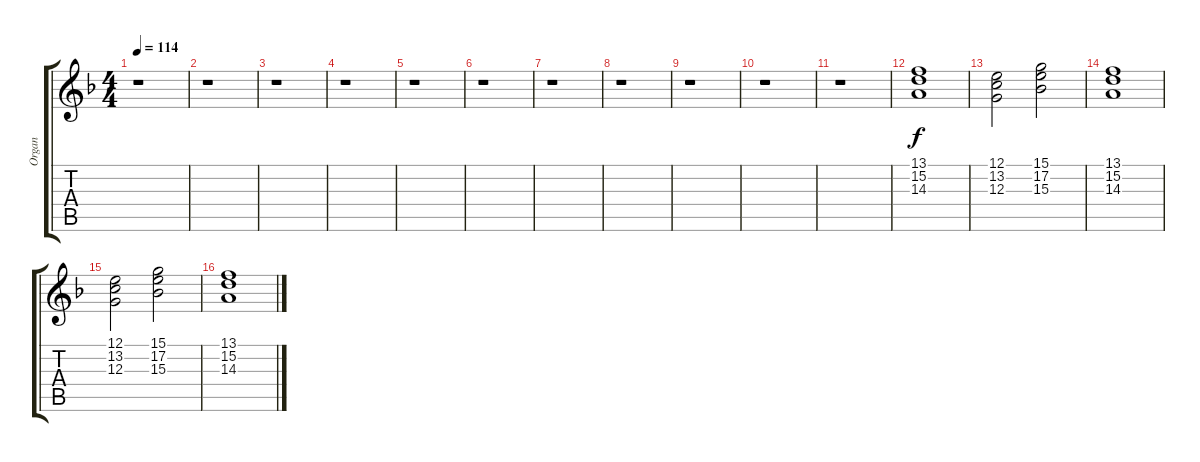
\track ("Organ" "Organ") {instrument drawbarorgan}
\staff {score tabs}
\tuning (E4 B3 G3 D3 A2 E2) {hide}
\ts (4 4)
\tempo 114
\clef g2
\ks f
r.1{dy f} |
r.1 |
r.1 |
r.1 |
r.1 |
r.1 |
r.1 |
r.1 |
r.1 |
r.1 |
r.1 |
(13.1 15.2 14.3).1 |
(12.1 13.2 12.3).2 (15.1 17.2 15.3).2 |
(13.1 15.2 14.3).1 |
(12.1 13.2 12.3).2 (15.1 17.2 15.3).2 |
(13.1 15.2 14.3).1
